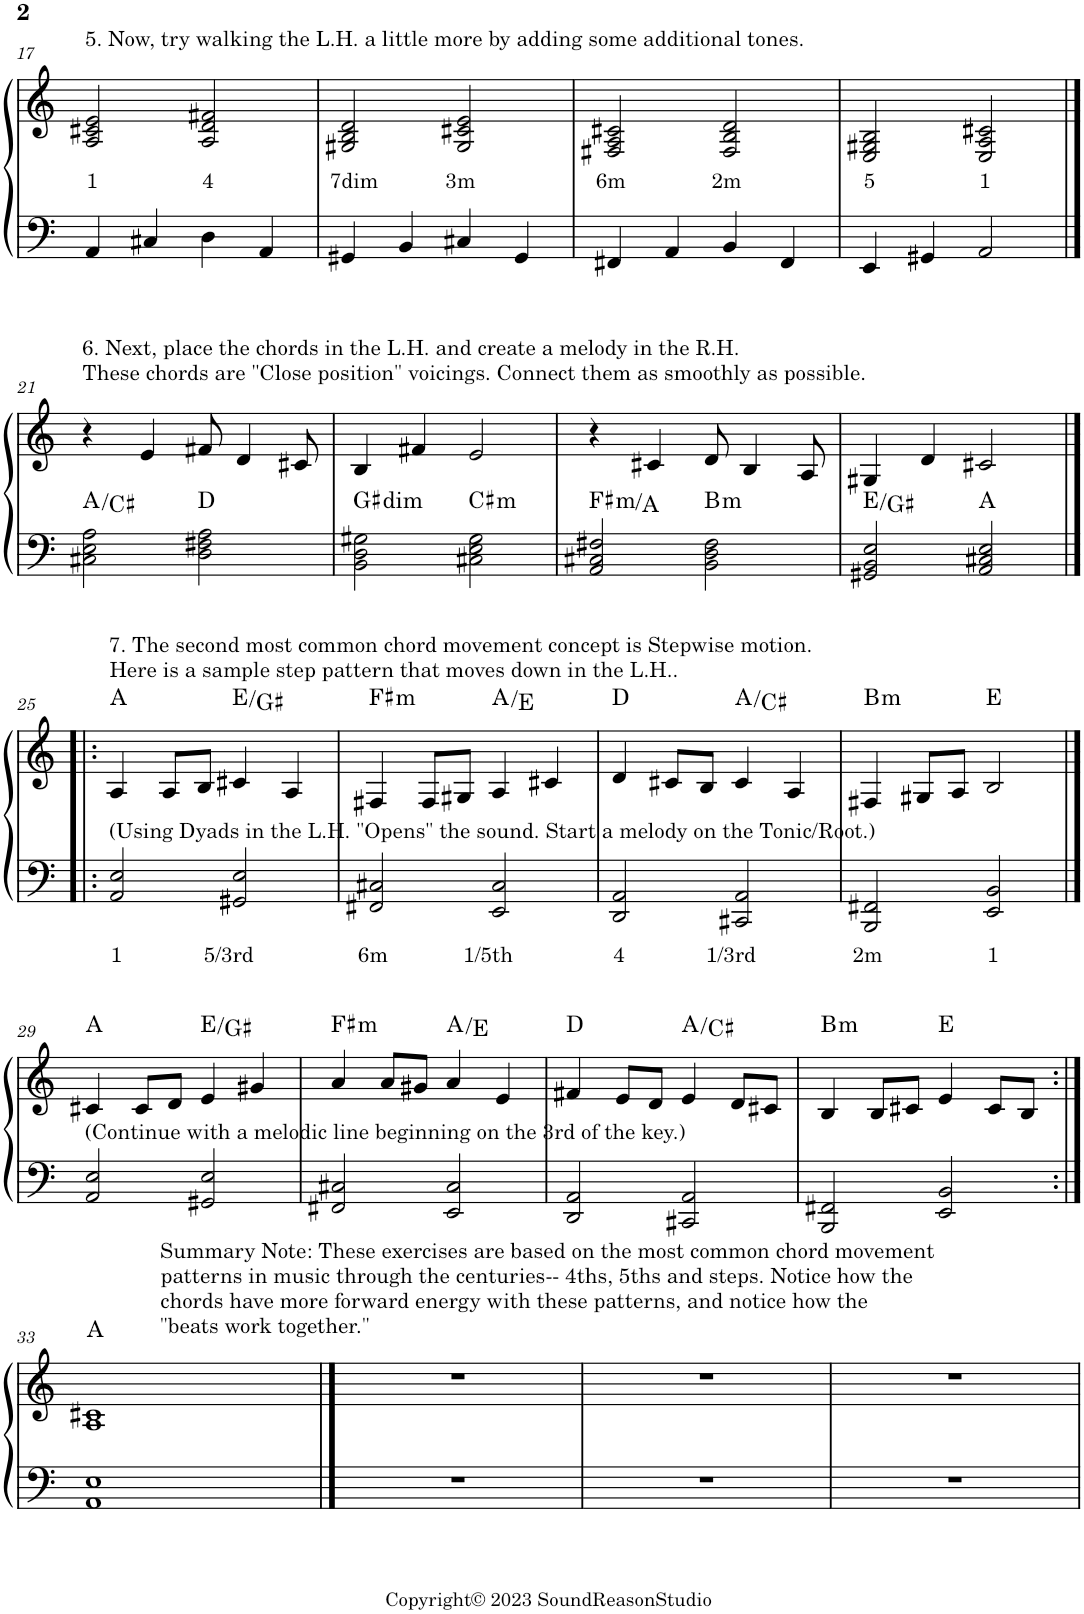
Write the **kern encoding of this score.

**kern	**text	**kern	**text	**harte
*part1	*part1	*part1	*part1	*part1
*staff2	*staff2	*staff1	*staff1	*
*I"Piano	*	*	*	*
*I'Pno.	*	*	*	*
!!LO:PB:g=z
*clefF4	*	*clefG2	*	*
*k[]	*	*k[]	*	*
*M4/4	*	*M4/4	*	*
=17	=17	=17	=17	=17
!	!	!LO:TX:a:t=5. Now, try walking the L.H. a little more by adding some additional tones.	!	!
!	!	!	!LO:LY:b	!
4AA/	.	2A/ 2c#X/ 2e/	1	.
4C#X/	.	.	.	.
!	!	!	!LO:LY:b	!
4D\	.	2A/ 2d/ 2f#X/	4	.
4AA/	.	.	.	.
=18	=18	=18	=18	=18
!	!	!	!LO:LY:b	!
4GG#X/	.	2G#X/ 2B/ 2d/	7dim	.
4BB/	.	.	.	.
!	!	!	!LO:LY:b	!
4C#X/	.	2G#/ 2c#X/ 2e/	3m	.
4GG#/	.	.	.	.
=19	=19	=19	=19	=19
!	!	!	!LO:LY:b	!
4FF#X/	.	2F#X/ 2A/ 2c#X/	6m	.
4AA/	.	.	.	.
!	!	!	!LO:LY:b	!
4BB/	.	2F#/ 2B/ 2d/	2m	.
4FF#/	.	.	.	.
=20	=20	=20	=20	=20
!	!	!	!LO:LY:b	!
4EE/	.	2E/ 2G#X/ 2B/	5	.
4GG#X/	.	.	.	.
!	!	!	!LO:LY:b	!
2AA/	.	2E/ 2A/ 2c#X/	1	.
!!LO:LB:g=z
==21	==21	==21	==21	==21
!	!	!LO:TX:a:t=6. Next, place the chords in the L.H. and create a melody in the R.H.	!	!
!	!	!LO:TX:a:t=These chords are "Close position" voicings. Connect them as smoothly as possible.	!	!
2C#X\ 2E\ 2A\	.	4r	.	A:maj/3
.	.	4e/	.	.
2D\ 2F#X\ 2A\	.	8f#X/	.	D:maj
.	.	4d/	.	.
.	.	8c#X/	.	.
=22	=22	=22	=22	=22
!	!	!	!	!LO:H:kt=dim
2BB\ 2D\ 2G#X\	.	4B/	.	G#:dim
.	.	4f#X/	.	.
!	!	!	!	!LO:H:kt=m
2C#X\ 2E\ 2G#\	.	2e/	.	C#:min
=23	=23	=23	=23	=23
!	!	!	!	!LO:H:kt=m
2AA/ 2C#X/ 2F#X/	.	4r	.	F#:min/b3
.	.	4c#X/	.	.
!	!	!	!	!LO:H:kt=m
2BB\ 2D\ 2F#\	.	8d/	.	B:min
.	.	4B/	.	.
.	.	8A/	.	.
=24	=24	=24	=24	=24
2GG#X/ 2BB/ 2E/	.	4G#X/	.	E:maj/3
.	.	4d/	.	.
2AA/ 2C#X/ 2E/	.	2c#X/	.	A:maj
!!LO:LB:g=z
=25|!:	=25|!:	=25|!:	=25|!:	=25|!:
!	!	!LO:TX:a:t=7. The second most common chord movement concept is Stepwise motion.	!	!
!	!	!LO:TX:a:t=Here is a sample step pattern that moves down in the L.H..	!	!
!LO:TX:a:t=(Using Dyads in the L.H. "Opens" the sound. Start a melody on the Tonic/Root.)	!	!	!	!
!	!LO:LY:b	!	!	!
2AA/ 2E/	1	4A/	.	A:maj
.	.	8A/L	.	.
.	.	8B/J	.	.
!	!LO:LY:b	!	!	!
2GG#X/ 2E/	5/3rd	4c#X/	.	E:maj/3
.	.	4A/	.	.
=26	=26	=26	=26	=26
!	!LO:LY:b	!	!	!LO:H:kt=m
2FF#X/ 2C#X/	6m	4F#X/	.	F#:min
.	.	8F#/L	.	.
.	.	8G#X/J	.	.
!	!LO:LY:b	!	!	!
2EE/ 2C#/	1/5th	4A/	.	A:maj/5
.	.	4c#X/	.	.
=27	=27	=27	=27	=27
!	!LO:LY:b	!	!	!
2DD/ 2AA/	4	4d/	.	D:maj
.	.	8c#X/L	.	.
.	.	8B/J	.	.
!	!LO:LY:b	!	!	!
2CC#X/ 2AA/	1/3rd	4c#/	.	A:maj/3
.	.	4A/	.	.
=28	=28	=28	=28	=28
!	!LO:LY:b	!	!	!LO:H:kt=m
2BBB/ 2FF#X/	2m	4F#X/	.	B:min
.	.	8G#X/L	.	.
.	.	8A/J	.	.
!	!LO:LY:b	!	!	!
2EE/ 2BB/	1	2B/	.	E:maj
!!LO:LB:g=z
==29	==29	==29	==29	==29
!LO:TX:a:t=(Continue with a melodic line beginning on the 3rd of the key.)	!	!	!	!
2AA/ 2E/	.	4c#X/	.	A:maj
.	.	8c#/L	.	.
.	.	8d/J	.	.
2GG#X/ 2E/	.	4e/	.	E:maj/3
.	.	4g#X/	.	.
=30	=30	=30	=30	=30
!	!	!	!	!LO:H:kt=m
2FF#X/ 2C#X/	.	4a/	.	F#:min
.	.	8a/L	.	.
.	.	8g#X/J	.	.
2EE/ 2C#/	.	4a/	.	A:maj/5
.	.	4e/	.	.
=31	=31	=31	=31	=31
2DD/ 2AA/	.	4f#X/	.	D:maj
.	.	8e/L	.	.
.	.	8d/J	.	.
2CC#X/ 2AA/	.	4e/	.	A:maj/3
.	.	8d/L	.	.
.	.	8c#X/J	.	.
=32	=32	=32	=32	=32
!	!	!	!	!LO:H:kt=m
2BBB/ 2FF#X/	.	4B/	.	B:min
.	.	8B/L	.	.
.	.	8c#X/J	.	.
2EE/ 2BB/	.	4e/	.	E:maj
.	.	8c#/L	.	.
.	.	8B/J	.	.
!!LO:LB:g=z
=33:|!	=33:|!	=33:|!	=33:|!	=33:|!
1AA 1E	.	1A 1c#X	.	A:maj
==34	==34	==34	==34	==34
!	!	!LO:TX:a:t=Summary Note&colon; These exercises are based on the most common chord movement	!	!
!	!	!LO:TX:a:t=patterns in music through the centuries-- 4ths, 5ths and steps. Notice how the	!	!
!	!	!LO:TX:a:t=chords have more forward energy with these patterns, and notice how the	!	!
!	!	!LO:TX:a:t="beats work together."	!	!
1r	.	1r	.	.
=35	=35	=35	=35	=35
1r	.	1r	.	.
=36	=36	=36	=36	=36
1r	.	1r	.	.
=	=	=	=	=
*-	*-	*-	*-	*-
